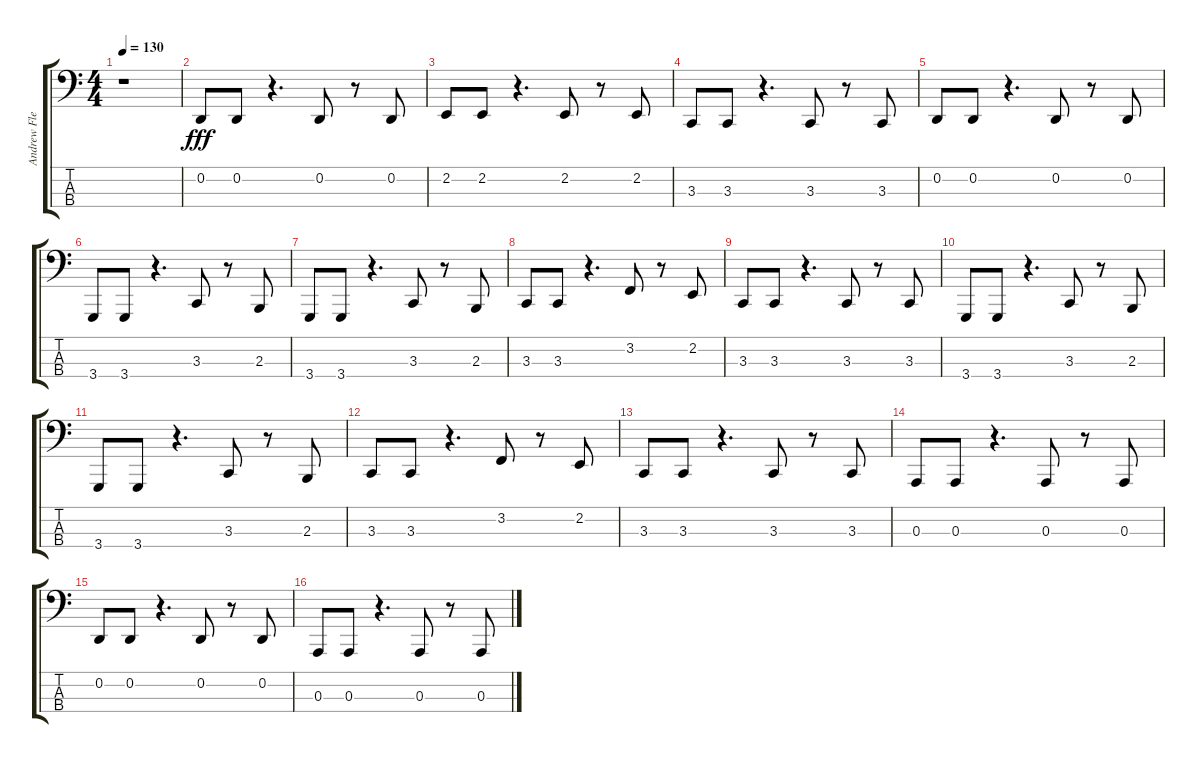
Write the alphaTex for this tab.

\track ("Andrew Fletcher" "Andrew Fle") {instrument synthbrass1}
\staff {score tabs}
\tuning (G2 D2 A1 E1) {hide}
\ts (4 4)
\tempo 130
\clef f4
\ks c
r.1{dy fff} |
0.2.8 0.2.8 r.4{d} 0.2.8 r.8 0.2.8 |
2.2.8 2.2.8 r.4{d} 2.2.8 r.8 2.2.8 |
3.3.8 3.3.8 r.4{d} 3.3.8 r.8 3.3.8 |
0.2.8 0.2.8 r.4{d} 0.2.8 r.8 0.2.8 |
3.4.8 3.4.8 r.4{d} 3.3.8 r.8 2.3.8 |
3.4.8 3.4.8 r.4{d} 3.3.8 r.8 2.3.8 |
3.3.8 3.3.8 r.4{d} 3.2.8 r.8 2.2.8 |
3.3.8 3.3.8 r.4{d} 3.3.8 r.8 3.3.8 |
3.4.8 3.4.8 r.4{d} 3.3.8 r.8 2.3.8 |
3.4.8 3.4.8 r.4{d} 3.3.8 r.8 2.3.8 |
3.3.8 3.3.8 r.4{d} 3.2.8 r.8 2.2.8 |
3.3.8 3.3.8 r.4{d} 3.3.8 r.8 3.3.8 |
0.3.8 0.3.8 r.4{d} 0.3.8 r.8 0.3.8 |
0.2.8 0.2.8 r.4{d} 0.2.8 r.8 0.2.8 |
0.3.8 0.3.8 r.4{d} 0.3.8 r.8 0.3.8
